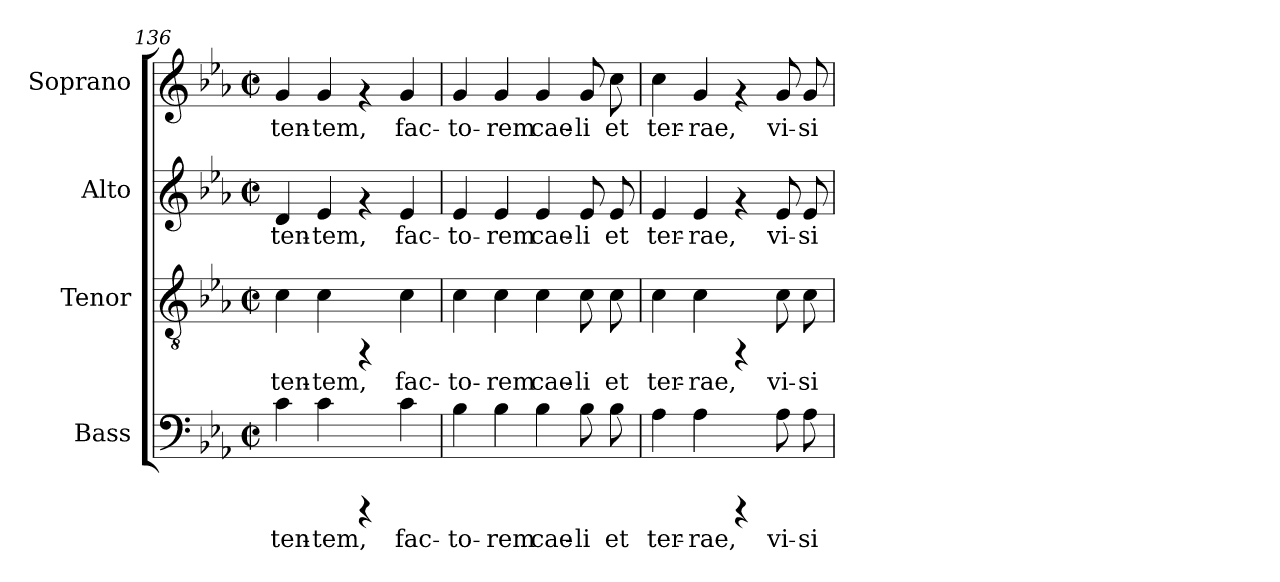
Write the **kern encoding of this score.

**kern	**text	**kern	**text	**kern	**text	**kern	**text
*part4	*part4	*part3	*part3	*part2	*part2	*part1	*part1
*staff4	*staff4	*staff3	*staff3	*staff2	*staff2	*staff1	*staff1
*I"Bass	*	*I"Tenor	*	*I"Alto	*	*I"Soprano	*
*I'B.	*	*I'T.	*	*I'A.	*	*I'S.	*
*clefF4	*	*clefGv2	*	*clefG2	*	*clefG2	*
*k[b-e-a-]	*	*k[b-e-a-]	*	*k[b-e-a-]	*	*k[b-e-a-]	*
*E-:	*	*E-:	*	*E-:	*	*E-:	*
*M2/2	*	*M2/2	*	*M2/2	*	*M2/2	*
*met(c|)	*	*met(c|)	*	*met(c|)	*	*met(c|)	*
=136	=136	=136	=136	=136	=136	=136	=136
!	!LO:LY:b:cj	!	!LO:LY:b:cj	!	!LO:LY:b:cj	!	!LO:LY:b:cj
4c\	-ten-	4c\	-ten-	4d/	-ten-	4g/	-ten-
!	!LO:LY:b:cj	!	!LO:LY:b:cj	!	!LO:LY:b:cj	!	!LO:LY:b:cj
4c\	-tem,	4c\	-tem,	4e-/	-tem,	4g/	-tem,
4rCCC	.	4rFF	.	4rf	.	4rf	.
!	!LO:LY:b:cj	!	!LO:LY:b:cj	!	!LO:LY:b:cj	!	!LO:LY:b:cj
4c\	fac-	4c\	fac-	4e-/	fac-	4g/	fac-
=137	=137	=137	=137	=137	=137	=137	=137
!	!LO:LY:b:cj	!	!LO:LY:b:cj	!	!LO:LY:b:cj	!	!LO:LY:b:cj
4B-\	-to-	4c\	-to-	4e-/	-to-	4g/	-to-
!	!LO:LY:b:cj	!	!LO:LY:b:cj	!	!LO:LY:b:cj	!	!LO:LY:b:cj
4B-\	-rem	4c\	-rem	4e-/	-rem	4g/	-rem
!	!LO:LY:b:cj	!	!LO:LY:b:cj	!	!LO:LY:b:cj	!	!LO:LY:b:cj
4B-\	cae-	4c\	cae-	4e-/	cae-	4g/	cae-
!	!LO:LY:b:cj	!	!LO:LY:b:cj	!	!LO:LY:b:cj	!	!LO:LY:b:cj
8B-\	-li	8c\	-li	8e-/	-li	8g/	-li
!	!LO:LY:b:cj	!	!LO:LY:b:cj	!	!LO:LY:b:cj	!	!LO:LY:b:cj
8B-\	et	8c\	et	8e-/	et	8cc\	et
=138	=138	=138	=138	=138	=138	=138	=138
!	!LO:LY:b:cj	!	!LO:LY:b:cj	!	!LO:LY:b:cj	!	!LO:LY:b:cj
4A-\	ter-	4c\	ter-	4e-/	ter-	4cc\	ter-
!	!LO:LY:b:cj	!	!LO:LY:b:cj	!	!LO:LY:b:cj	!	!LO:LY:b:cj
4A-\	-rae,	4c\	-rae,	4e-/	-rae,	4g/	-rae,
4rCCC	.	4rFF	.	4rf	.	4rf	.
!	!LO:LY:b:cj	!	!LO:LY:b:cj	!	!LO:LY:b:cj	!	!LO:LY:b:cj
8A-\	vi-	8c\	vi-	8e-/	vi-	8g/	vi-
!	!LO:LY:b:cj	!	!LO:LY:b:cj	!	!LO:LY:b:cj	!	!LO:LY:b:cj
8A-\	-si-	8c\	-si-	8e-/	-si-	8g/	-si-
=	=	=	=	=	=	=	=
*-	*-	*-	*-	*-	*-	*-	*-
